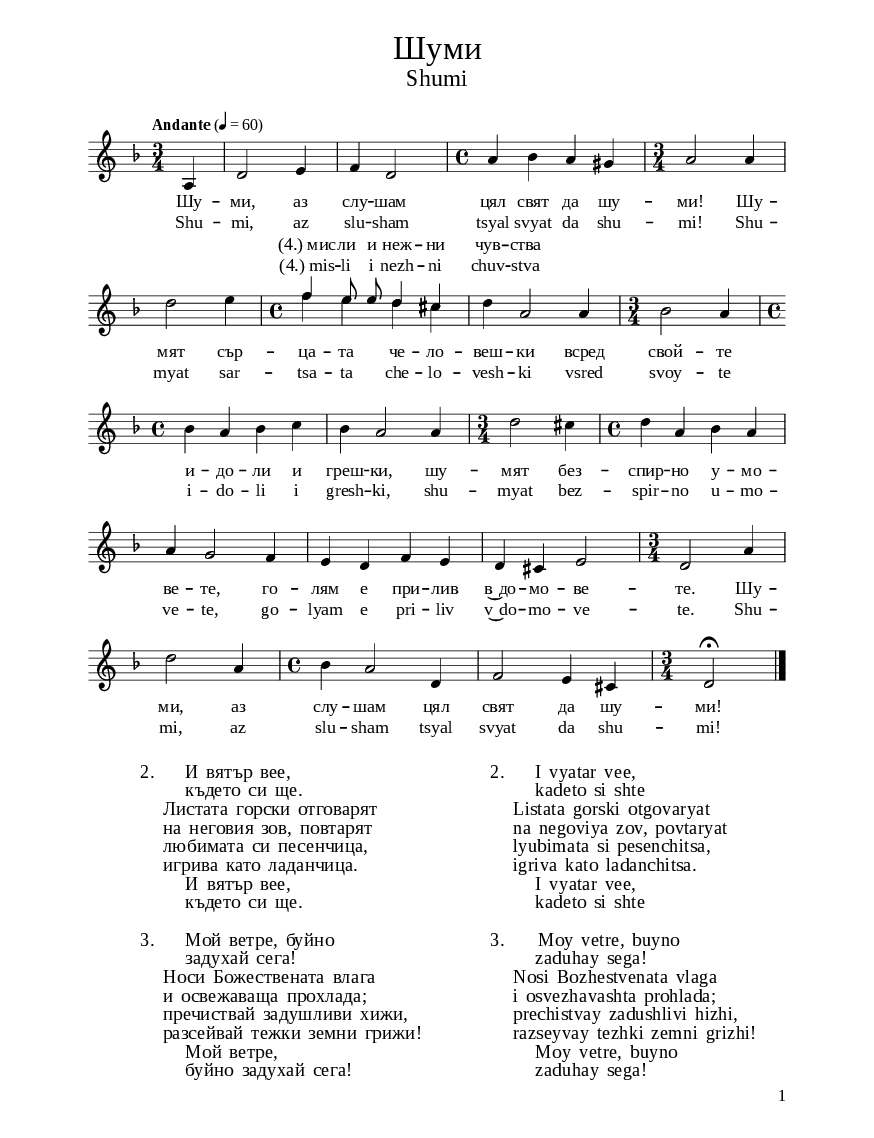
\version "2.24.2"

% include paper part and global functions
\include "include/globals.ily"

\bookpart {
       \label #'ref032
  \tocItem \markup "Шуми – Shumi"
  \include "include/bookpart-paper.ily"
  \score {
    \include "include/score-layout.ily"

    <<
      \new Lyrics = "tempVoiceLyricsBG" \with {
        % lyrics above a staff should have this override
        \override VerticalAxisGroup.staff-affinity = #DOWN
      }
      \new Lyrics = "tempVoiceLyricsEN" \with {
        \override VerticalAxisGroup.staff-affinity = #DOWN
      }
      \new Voice = "mainVoice" \absolute  {
        \clef treble
        \key d \minor
        \time 3/4
        \tempoFunc "Andante" 4 "60"
        \partial 4
        \autoBeamOff

        a4 | d'2 e'4 | f'4 d'2 | \time 4/4  a'4 bes' a' gis' | \time 3/4  a'2 a'4 \break |
        d''2 e''4 | \time 4/4

        <<
          % now temporary add a second voice
          {
            \voiceTwo % this voice is in the same context as parent
            f''4 e'' d'' cis'' | d''4 \stemUp a'2 \stemNeutral
          }
          \new Voice = "tempVoice" {
            % this is a new voice context
            \voiceOne \autoBeamOff
            f''4 e''8 e'' d''4 cis'' | \hideNotes d''4 \stemDown a'2 \stemNeutral \unHideNotes
          }
        >>
        \oneVoice

        a'4 | \time 3/4  bes'2 a'4 | \break

        \time 4/4  bes'4 a' bes' c'' | bes'4 a'2 a'4 | \time 3/4  d''2 cis''4 | \time 4/4  d''4 a' bes' a' \break |
        a'4 g'2 f'4 |  e'4 d' f' e' | d'4 cis' e'2 | \time 3/4  d'2 a'4 \break |
        d''2 a'4 | \time 4/4  bes'4 a'2 d'4 |  f'2 e'4 cis' | \time 3/4  d'2 \fermata \bar "|." \break
      }

      \new Lyrics \lyricsto "mainVoice" {
        Шу -- ми,
        аз слу -- шам цял свят да шу -- ми! Шу -- мят
        сър -- ца -- та че -- ло --  веш -- ки всред
        свой -- те и -- до -- ли и греш -- ки, шу -- мят
        без -- спир -- но у -- мо -- ве -- те, го -- лям
        е при -- лив в~до -- мо -- ве -- те. Шу -- ми,
        аз слу -- шам цял свят да шу -- ми!
      }

      \context Lyrics = "tempVoiceLyricsBG" {
        \lyricsto "tempVoice" {
          "(4.) мис" -- ли и неж -- ни чув -- ства
        }
      }

      \new Lyrics \lyricsto "mainVoice" {
        Shu -- mi,
        az slu -- sham tsyal svyat da shu -- mi! Shu -- myat
        sar -- tsa -- ta che -- lo --  vesh -- ki vsred
        svoy -- te i -- do -- li i gresh -- ki, shu -- myat
        bez -- spir -- no u -- mo -- ve -- te, go -- lyam
        e pri -- liv v~do -- mo -- ve -- te. Shu -- mi,
        az slu -- sham tsyal svyat da shu -- mi!
      }

      \context Lyrics = "tempVoiceLyricsEN" {
        \lyricsto "tempVoice" {
          "(4.) mis" -- li i nezh -- ni chuv -- stva
        }
      }

    >>



    \header {
      title = \titleFunc "Шуми" "Shumi"
    }

    \midi{}

  } % score



  \markup \fontsize #+1.7 {
    \hspace #5
    \override #'(baseline-skip . 1.8)
    \column {
      \line {   2.  "   "  И вятър вее, }

      \line {   "   "    "   "       където си ще.}

      \line {   "   "Листата горски отговарят}

      \line {   "   "на неговия зов, повтарят}

      \line {   "   "любимата си песенчица,}

      \line {   "   "игрива като ладанчица.}

      \line {  "   "    "   "И вятър вее, }

      \line {    "   "    "   "където си ще.}


      \line { " " }
      \line {   3. "   "  Мой ветре, буйно }

      \line {   "   "    "   "  задухай сега!}

      \line {   "   "Носи Божествената влага}

      \line {   "   "и освежаваща прохлада;}

      \line {   "   "пречиствай задушливи хижи,}

      \line {   "   "разсейвай тежки земни грижи!}

      \line {    "   "    "   "Мой ветре, }

      \line {    "   "    "   "буйно задухай сега!}

    }

    \hspace #6
    \override #'(baseline-skip . 1.8)
    \column {
      \line {   2.  "   "       I vyatar vee, }
      \line {   "   "    "   "      kadeto si shte}

      \line {   "   "Listata gorski otgovaryat}

      \line {   "   "na negoviya zov, povtaryat}

      \line {   "   "lyubimata si pesenchitsa,}

      \line {   "   "igriva kato ladanchitsa.}

      \line {   "   "    "   "      I vyatar vee, }
      \line {   "   "    "   "     kadeto si shte}


      \line { " " }
      \line {  3. " " " " Moy vetre, buyno}

      \line {    "   "    "   " zaduhay sega!}

      \line {   "   "Nosi Bozhestvenata vlaga}

      \line {   "   "i osvezhavashta prohlada;}

      \line {   "   "prechistvay zadushlivi hizhi,}

      \line {   "   "razseyvay tezhki zemni grizhi!}

      \line {    "   "    "   "Moy vetre, buyno }

      \line {    "   "    "   "zaduhay sega!}


    } %column
  } % markup

  \pageBreak

  \markup \fontsize #bgCoupletFontSize {
    \hspace #1
    \override #`(baseline-skip . ,bgCoupletBaselineSkip) % affects space between column lines
    \column {




      \line {   4.  "   "        Задухай, ветре, }
      \line {   "   "    "   "         света разведри!}

      \line {   "   "При чисти мисли и нежни чувства}

      \line {   "   "цъфтят Божествени изкуства;}

      \line {   "   "навред да просияе радост,}

      \line {   "   "навред да диша свежа младост.}

      \line {  "   "    "   " Задухай, ветре, }
      \line {   "   "    "   " света избистри}
    }



    \hspace #3
    \override #`(baseline-skip . ,bgCoupletBaselineSkip) % affects space between column lines
    \column {

      \line {   4.  "   "         Zaduhay, vetre, }
      \line {   "   "    "   "         sveta razvedri!}

      \line {   "   "Pri chisti misli i nezhni chuvstva}

      \line {   "   "tsaftyat Bozhestveni izkustva;}

      \line {   "   "navred da prosiyae radost,}

      \line {   "   "navred da disha svezha mladost.}

      \line {  "   "    "   "Zaduhay, vetre, }

      \line {  "   "    "   "sveta izbistri!}


    } %column
  } % markup

  \markup \empty-two

  % include foreign translation(s) of the song
  \version "2.24.4"

\markup \fill-line { \fontsize #deTitleFontSize "Es lärmt" }
\markup \null
\markup \null
\markup \abs-fontsize #10 {
    \fill-line {
  \override #`(baseline-skip . ,deCoupletBaselineSkip)
  \column {


    \line {   1. "   "Es lärmt, }
     \line {   "   " "   " ich höre}

    \line {   "   "die ganze Welt lärmen! }

    \line {   "   "Die Herzen der Menschen lärmen }

    \line {   "   "zwischen ihren Idolen und Fehlern; }

    \line {   "   "die Gehirne lärmen unaufhörlich. }

    \line {   "   "Es ist eine große Flut in den Häusern. }

    \line {   "   "Es lärmt, ich höre}

    \line {   "   "die ganze Welt lärmen!}

   \vspace #0.5
    \line {   2.  "   " Und der Wind weht, }

    \line {   "   " "   "wohin er will. }

    \line {   "   "Die Blätter des Waldes antworten }

    \line {   "   "auf seinen Ruf; sie wiederholen ihr Lieblingsliedchen,}

    \line {   "   "spielerisch wie ein tanzendes Mädchen.}

    \line {   "   " "   "Und der Wind weht, }

    \line {   "   " "   " wohin er will.}

      \vspace #0.5

    \line {   3. "   "Oh, mein Wind, }

    \line {   "   "  "   "wehe nun stark! }

    \line {   "   "Bringe die göttliche Feuchtigkeit}

    \line {   "   "und die belebende Frische, }

    \line {   "   "reinige die stickigen Hütten}

    \line {   "   "und zerstreue die schweren irdischen Sorgen!}

    \line {   "   " "   "Oh, mein Wind,}

    \line {   "   " "   "wehe nun stark!}

     \vspace #0.5
    \line {   4. "   " Wehe, Wind, }

    \line {   "   " "   " muntere die Welt auf! }

    \line {   "   "Bei reinen Gedanken, zarten Gefühlen }

    \line {   "   "erblühen die göttlichen Künste;}

    \line {   "   "möge überall Freude erstrahlen}

    \line {   "   "und möge [man] überall frische Jugend atmen! }

    \line {   "   " "   "Wehe, Wind, }

    \line {   "   " "   "kläre die Welt!}
  }
    }
}



} % bookpart
